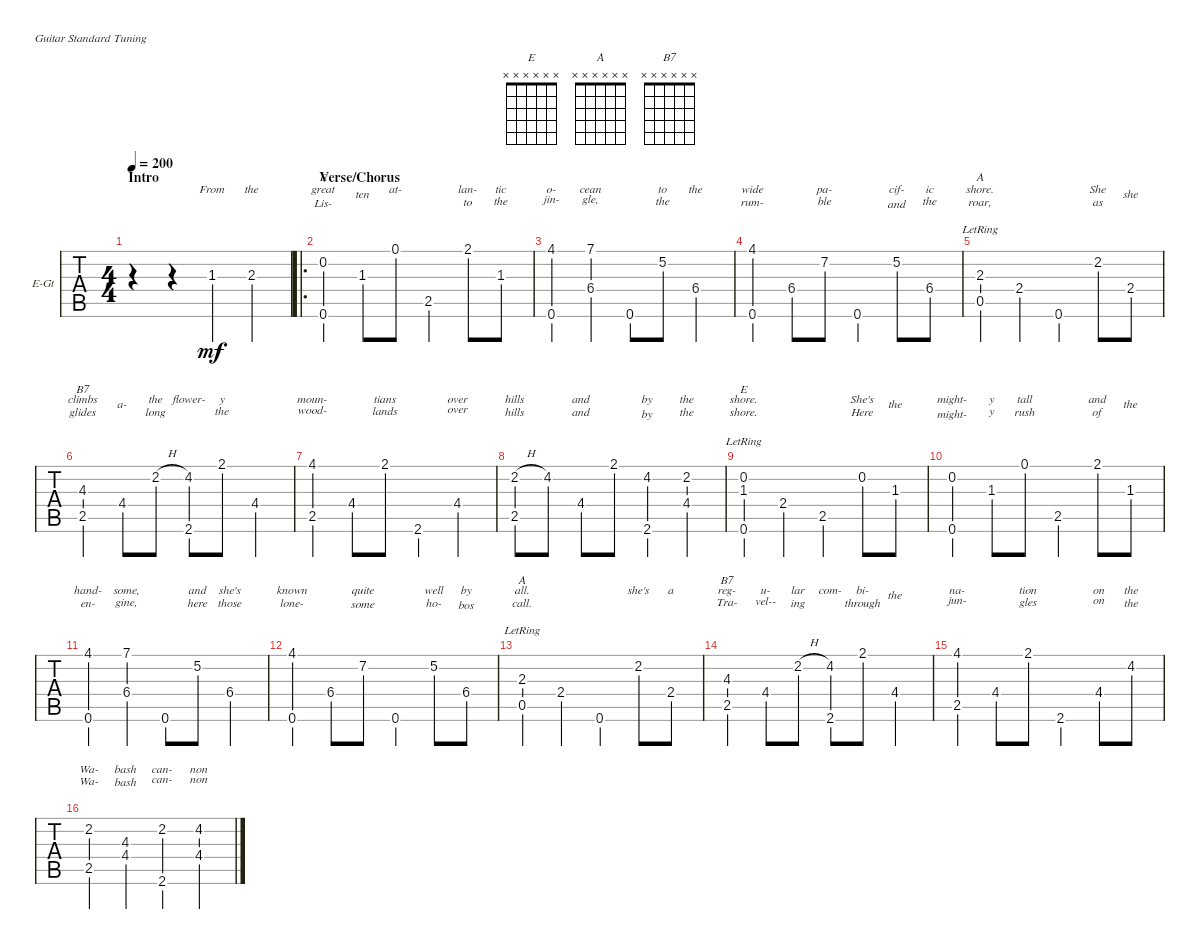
\defaultSystemsLayout 4
\bracketExtendMode groupsimilarinstruments
\firstSystemTrackNameOrientation horizontal
\otherSystemsTrackNameOrientation horizontal
\track ("Finger picking Guitar" "E-Gt") {instrument electricguitarclean}
\staff {tabs}
\tuning (E4 B3 G3 D3 A2 E2)
\chord ("E" x x x x x x)
\chord ("A" x x x x x x)
\chord ("B7" x x x x x x)
\ts (4 4)
\section ("" "Intro")
\tempo 200
\clef g2
\ks c
r.4{dy mf instrument electricguitarclean} r.4 1.3.4{lyrics (0 "From") lyrics (1 "") lyrics (2 "") lyrics (3 "") lyrics (4 "")} 2.3.4{lyrics (0 "the") lyrics (1 "") lyrics (2 "") lyrics (3 "") lyrics (4 "")} |
\ro
\section ("" "Verse/Chorus")
(0.2 0.6).4{ch "E" lyrics (0 "great") lyrics (1 "Lis-") lyrics (2 "") lyrics (3 "") lyrics (4 "")} 1.3.8{lyrics (0 "") lyrics (1 "ten") lyrics (2 "") lyrics (3 "") lyrics (4 "")} 0.1.8{lyrics (0 "at-") lyrics (1 "") lyrics (2 "") lyrics (3 "") lyrics (4 "")} 2.5.4{lyrics (0 "") lyrics (1 "") lyrics (2 "") lyrics (3 "") lyrics (4 "")} 2.1.8{lyrics (0 "lan-") lyrics (1 "to") lyrics (2 "") lyrics (3 "") lyrics (4 "")} 1.3.8{lyrics (0 "tic") lyrics (1 "the") lyrics (2 "") lyrics (3 "") lyrics (4 "")} |
(0.6 4.1).4{lyrics (0 "o-") lyrics (1 "jin-") lyrics (2 "") lyrics (3 "") lyrics (4 "")} (7.1 6.4).4{lyrics (0 "cean") lyrics (1 "gle,") lyrics (2 "") lyrics (3 "") lyrics (4 "")} 0.6.8{lyrics (0 "") lyrics (1 "") lyrics (2 "") lyrics (3 "") lyrics (4 "")} 5.2.8{lyrics (0 "to") lyrics (1 "the") lyrics (2 "") lyrics (3 "") lyrics (4 "")} 6.4.4{lyrics (0 "the") lyrics (1 "") lyrics (2 "") lyrics (3 "") lyrics (4 "")} |
(0.6 4.1).4{lyrics (0 "wide") lyrics (1 "rum-") lyrics (2 "") lyrics (3 "") lyrics (4 "")} 6.4.8{lyrics (0 "") lyrics (1 "") lyrics (2 "") lyrics (3 "") lyrics (4 "")} 7.2.8{lyrics (0 "pa-") lyrics (1 "ble") lyrics (2 "") lyrics (3 "") lyrics (4 "")} 0.6.4{lyrics (0 "") lyrics (1 "") lyrics (2 "") lyrics (3 "") lyrics (4 "")} 5.2.8{lyrics (0 "cif-") lyrics (1 "and") lyrics (2 "") lyrics (3 "") lyrics (4 "")} 6.4.8{lyrics (0 "ic") lyrics (1 "the") lyrics (2 "") lyrics (3 "") lyrics (4 "")} |
(0.5 2.3{lr}).4{ch "A" lyrics (0 "shore.") lyrics (1 "roar,") lyrics (2 "") lyrics (3 "") lyrics (4 "")} 2.4.4{lyrics (0 "") lyrics (1 "") lyrics (2 "") lyrics (3 "") lyrics (4 "")} 0.6.4{lyrics (0 "") lyrics (1 "") lyrics (2 "") lyrics (3 "") lyrics (4 "")} 2.2.8{lyrics (0 "She") lyrics (1 "as") lyrics (2 "") lyrics (3 "") lyrics (4 "")} 2.4.8{lyrics (0 "") lyrics (1 "she") lyrics (2 "") lyrics (3 "") lyrics (4 "")} |
(2.5 4.3).4{ch "B7" lyrics (0 "climbs") lyrics (1 "glides") lyrics (2 "") lyrics (3 "") lyrics (4 "")} 4.4.8{lyrics (0 "") lyrics (1 "a-") lyrics (2 "") lyrics (3 "") lyrics (4 "")} 2.2{h}.8{lyrics (0 "the") lyrics (1 "long") lyrics (2 "") lyrics (3 "") lyrics (4 "")} (4.2 2.6).8{lyrics (0 "flower-") lyrics (1 "") lyrics (2 "") lyrics (3 "") lyrics (4 "")} 2.1.8{lyrics (0 "y") lyrics (1 "the") lyrics (2 "") lyrics (3 "") lyrics (4 "")} 4.4.4{lyrics (0 "") lyrics (1 "") lyrics (2 "") lyrics (3 "") lyrics (4 "")} |
(2.5 4.1).4{lyrics (0 "moun-") lyrics (1 "wood-") lyrics (2 "") lyrics (3 "") lyrics (4 "")} 4.4.8{lyrics (0 "") lyrics (1 "") lyrics (2 "") lyrics (3 "") lyrics (4 "")} 2.1.8{lyrics (0 "tians") lyrics (1 "lands") lyrics (2 "") lyrics (3 "") lyrics (4 "")} 2.6.4{lyrics (0 "") lyrics (1 "") lyrics (2 "") lyrics (3 "") lyrics (4 "")} 4.4.4{lyrics (0 "over") lyrics (1 "over") lyrics (2 "") lyrics (3 "") lyrics (4 "")} |
(2.5 2.2{h}).8{lyrics (0 "hills") lyrics (1 "hills") lyrics (2 "") lyrics (3 "") lyrics (4 "")} 4.2.8{lyrics (0 "") lyrics (1 "") lyrics (2 "") lyrics (3 "") lyrics (4 "")} 4.4.8{lyrics (0 "and") lyrics (1 "and") lyrics (2 "") lyrics (3 "") lyrics (4 "")} 2.1.8{lyrics (0 "") lyrics (1 "") lyrics (2 "") lyrics (3 "") lyrics (4 "")} (4.2 2.6).4{lyrics (0 "by") lyrics (1 "by") lyrics (2 "") lyrics (3 "") lyrics (4 "")} (4.4 2.2).4{lyrics (0 "the") lyrics (1 "the") lyrics (2 "") lyrics (3 "") lyrics (4 "")} |
(0.2{lr} 0.6 1.3).4{ch "E" lyrics (0 "shore.") lyrics (1 "shore.") lyrics (2 "") lyrics (3 "") lyrics (4 "")} 2.4.4{lyrics (0 "") lyrics (1 "") lyrics (2 "") lyrics (3 "") lyrics (4 "")} 2.5.4{lyrics (0 "") lyrics (1 "") lyrics (2 "") lyrics (3 "") lyrics (4 "")} 0.2.8{lyrics (0 "She's") lyrics (1 "Here") lyrics (2 "") lyrics (3 "") lyrics (4 "")} 1.3.8{lyrics (0 "") lyrics (1 "the") lyrics (2 "") lyrics (3 "") lyrics (4 "")} |
(0.2 0.6).4{lyrics (0 "might-") lyrics (1 "might-") lyrics (2 "") lyrics (3 "") lyrics (4 "")} 1.3.8{lyrics (0 "y") lyrics (1 "y") lyrics (2 "") lyrics (3 "") lyrics (4 "")} 0.1.8{lyrics (0 "tall") lyrics (1 "rush") lyrics (2 "") lyrics (3 "") lyrics (4 "")} 2.5.4{lyrics (0 "") lyrics (1 "") lyrics (2 "") lyrics (3 "") lyrics (4 "")} 2.1.8{lyrics (0 "and") lyrics (1 "of") lyrics (2 "") lyrics (3 "") lyrics (4 "")} 1.3.8{lyrics (0 "") lyrics (1 "the") lyrics (2 "") lyrics (3 "") lyrics (4 "")} |
(0.6 4.1).4{lyrics (0 "hand-") lyrics (1 "en-") lyrics (2 "") lyrics (3 "") lyrics (4 "")} (7.1 6.4).4{lyrics (0 "some,") lyrics (1 "gine,") lyrics (2 "") lyrics (3 "") lyrics (4 "")} 0.6.8{lyrics (0 "") lyrics (1 "") lyrics (2 "") lyrics (3 "") lyrics (4 "")} 5.2.8{lyrics (0 "and") lyrics (1 "here") lyrics (2 "") lyrics (3 "") lyrics (4 "")} 6.4.4{lyrics (0 "she's") lyrics (1 "those") lyrics (2 "") lyrics (3 "") lyrics (4 "")} |
(0.6 4.1).4{lyrics (0 "known") lyrics (1 "lone-") lyrics (2 "") lyrics (3 "") lyrics (4 "")} 6.4.8{lyrics (0 "") lyrics (1 "") lyrics (2 "") lyrics (3 "") lyrics (4 "")} 7.2.8{lyrics (0 "quite") lyrics (1 "some") lyrics (2 "") lyrics (3 "") lyrics (4 "")} 0.6.4{lyrics (0 "") lyrics (1 "") lyrics (2 "") lyrics (3 "") lyrics (4 "")} 5.2.8{lyrics (0 "well") lyrics (1 "ho-") lyrics (2 "") lyrics (3 "") lyrics (4 "")} 6.4.8{lyrics (0 "by") lyrics (1 "bos") lyrics (2 "") lyrics (3 "") lyrics (4 "")} |
(0.5 2.3{lr}).4{ch "A" lyrics (0 "all.") lyrics (1 "call.") lyrics (2 "") lyrics (3 "") lyrics (4 "")} 2.4.4{lyrics (0 "") lyrics (1 "") lyrics (2 "") lyrics (3 "") lyrics (4 "")} 0.6.4{lyrics (0 "") lyrics (1 "") lyrics (2 "") lyrics (3 "") lyrics (4 "")} 2.2.8{lyrics (0 "she's") lyrics (1 "") lyrics (2 "") lyrics (3 "") lyrics (4 "")} 2.4.8{lyrics (0 "a") lyrics (1 "") lyrics (2 "") lyrics (3 "") lyrics (4 "")} |
(2.5 4.3).4{ch "B7" lyrics (0 "reg-") lyrics (1 "Tra-") lyrics (2 "") lyrics (3 "") lyrics (4 "")} 4.4.8{lyrics (0 "u-") lyrics (1 "vel--") lyrics (2 "") lyrics (3 "") lyrics (4 "")} 2.2{h}.8{lyrics (0 "lar") lyrics (1 "ing") lyrics (2 "") lyrics (3 "") lyrics (4 "")} (4.2 2.6).8{lyrics (0 "com-") lyrics (1 "") lyrics (2 "") lyrics (3 "") lyrics (4 "")} 2.1.8{lyrics (0 "bi-") lyrics (1 "through") lyrics (2 "") lyrics (3 "") lyrics (4 "")} 4.4.4{lyrics (0 "") lyrics (1 "the") lyrics (2 "") lyrics (3 "") lyrics (4 "")} |
(2.5 4.1).4{lyrics (0 "na-") lyrics (1 "jun-") lyrics (2 "") lyrics (3 "") lyrics (4 "")} 4.4.8{lyrics (0 "") lyrics (1 "") lyrics (2 "") lyrics (3 "") lyrics (4 "")} 2.1.8{lyrics (0 "tion") lyrics (1 "gles") lyrics (2 "") lyrics (3 "") lyrics (4 "")} 2.6.4{lyrics (0 "") lyrics (1 "") lyrics (2 "") lyrics (3 "") lyrics (4 "")} 4.4.8{lyrics (0 "on") lyrics (1 "on") lyrics (2 "") lyrics (3 "") lyrics (4 "")} 4.2.8{lyrics (0 "the") lyrics (1 "the") lyrics (2 "") lyrics (3 "") lyrics (4 "")} |
(2.2 2.5).4{lyrics (0 "Wa-") lyrics (1 "Wa-") lyrics (2 "") lyrics (3 "") lyrics (4 "")} (4.4 4.3).4{lyrics (0 "bash") lyrics (1 "bash") lyrics (2 "") lyrics (3 "") lyrics (4 "")} (2.2 2.6).4{lyrics (0 "can-") lyrics (1 "can-") lyrics (2 "") lyrics (3 "") lyrics (4 "")} (4.4 4.2).4{lyrics (0 "non") lyrics (1 "non") lyrics (2 "") lyrics (3 "") lyrics (4 "")}
